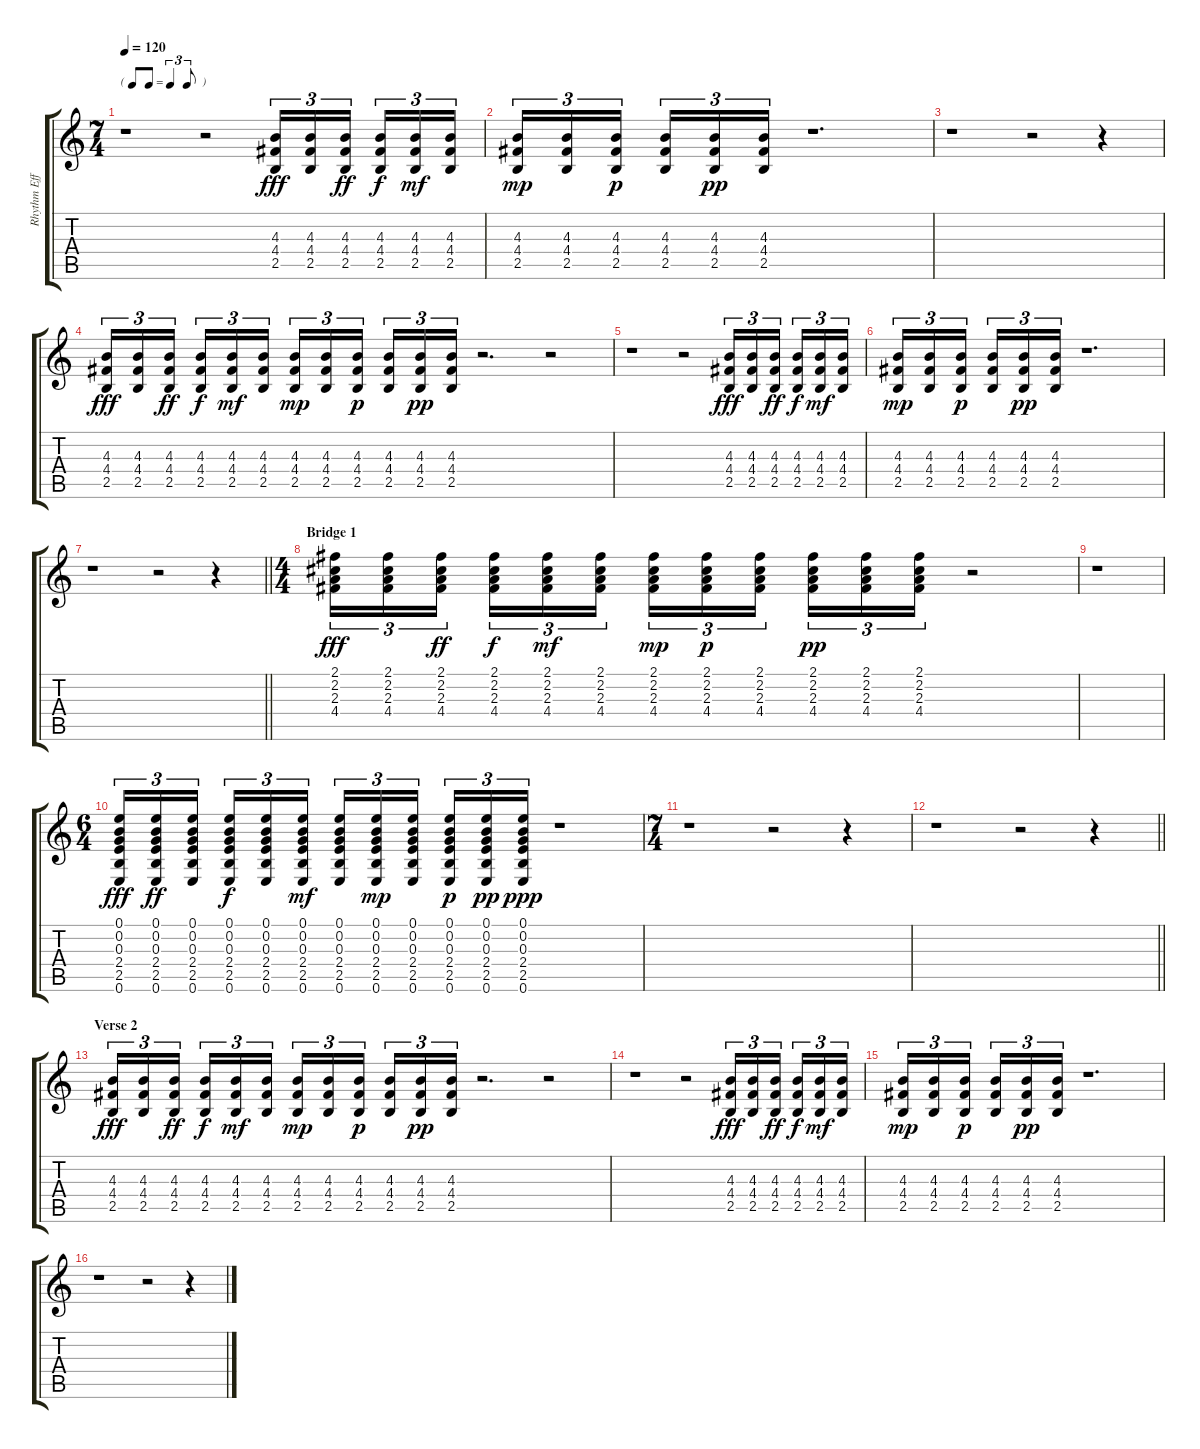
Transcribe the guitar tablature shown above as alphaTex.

\track ("Rhythm Effects (Gilmour)" "Rhythm Eff") {instrument electricguitarclean}
\staff {score tabs}
\tuning (E4 B3 G3 D3 A2 E2) {hide}
\ts (7 4)
\tf triplet8th
\tempo 120
\clef g2
\ks c
r.1{dy pp} r.2 (4.3 4.4 2.5).16{tu (3 2) dy fff} (4.3 4.4 2.5).16{tu (3 2)} (4.3 4.4 2.5).16{tu (3 2) dy ff beam splitsecondary} (4.3 4.4 2.5).16{tu (3 2) dy f} (4.3 4.4 2.5).16{tu (3 2) dy mf} (4.3 4.4 2.5).16{tu (3 2)} |
(4.3 4.4 2.5).16{tu (3 2) dy mp} (4.3 4.4 2.5).16{tu (3 2)} (4.3 4.4 2.5).16{tu (3 2) dy p beam splitsecondary} (4.3 4.4 2.5).16{tu (3 2)} (4.3 4.4 2.5).16{tu (3 2) dy pp} (4.3 4.4 2.5).16{tu (3 2)} r.1{d} |
r.1 r.2 r.4 |
(4.3 4.4 2.5).16{tu (3 2) dy fff} (4.3 4.4 2.5).16{tu (3 2)} (4.3 4.4 2.5).16{tu (3 2) dy ff beam splitsecondary} (4.3 4.4 2.5).16{tu (3 2) dy f} (4.3 4.4 2.5).16{tu (3 2) dy mf} (4.3 4.4 2.5).16{tu (3 2)} (4.3 4.4 2.5).16{tu (3 2) dy mp} (4.3 4.4 2.5).16{tu (3 2)} (4.3 4.4 2.5).16{tu (3 2) dy p beam splitsecondary} (4.3 4.4 2.5).16{tu (3 2)} (4.3 4.4 2.5).16{tu (3 2) dy pp} (4.3 4.4 2.5).16{tu (3 2)} r.2{d} r.2 |
r.1 r.2 (4.3 4.4 2.5).16{tu (3 2) dy fff} (4.3 4.4 2.5).16{tu (3 2)} (4.3 4.4 2.5).16{tu (3 2) dy ff beam splitsecondary} (4.3 4.4 2.5).16{tu (3 2) dy f} (4.3 4.4 2.5).16{tu (3 2) dy mf} (4.3 4.4 2.5).16{tu (3 2)} |
(4.3 4.4 2.5).16{tu (3 2) dy mp} (4.3 4.4 2.5).16{tu (3 2)} (4.3 4.4 2.5).16{tu (3 2) dy p beam splitsecondary} (4.3 4.4 2.5).16{tu (3 2)} (4.3 4.4 2.5).16{tu (3 2) dy pp} (4.3 4.4 2.5).16{tu (3 2)} r.1{d} |
\barLineRight lightlight
r.1 r.2 r.4 |
\ts (4 4)
\section ("" "Bridge 1")
(2.1 2.2 2.3 4.4).16{tu (3 2) dy fff} (2.1 2.2 2.3 4.4).16{tu (3 2)} (2.1 2.2 2.3 4.4).16{tu (3 2) dy ff beam splitsecondary} (2.1 2.2 2.3 4.4).16{tu (3 2) dy f} (2.1 2.2 2.3 4.4).16{tu (3 2) dy mf} (2.1 2.2 2.3 4.4).16{tu (3 2)} (2.1 2.2 2.3 4.4).16{tu (3 2) dy mp} (2.1 2.2 2.3 4.4).16{tu (3 2) dy p} (2.1 2.2 2.3 4.4).16{tu (3 2) beam splitsecondary} (2.1 2.2 2.3 4.4).16{tu (3 2) dy pp} (2.1 2.2 2.3 4.4).16{tu (3 2)} (2.1 2.2 2.3 4.4).16{tu (3 2)} r.2 |
r.1 |
\ts (6 4)
(0.1 0.2 0.3 2.4 2.5 0.6).16{tu (3 2) dy fff} (0.1 0.2 0.3 2.4 2.5 0.6).16{tu (3 2) dy ff} (0.1 0.2 0.3 2.4 2.5 0.6).16{tu (3 2) beam splitsecondary} (0.1 0.2 0.3 2.4 2.5 0.6).16{tu (3 2) dy f} (0.1 0.2 0.3 2.4 2.5 0.6).16{tu (3 2)} (0.1 0.2 0.3 2.4 2.5 0.6).16{tu (3 2) dy mf beam splitsecondary} (0.1 0.2 0.3 2.4 2.5 0.6).16{tu (3 2)} (0.1 0.2 0.3 2.4 2.5 0.6).16{tu (3 2) dy mp} (0.1 0.2 0.3 2.4 2.5 0.6).16{tu (3 2) beam splitsecondary} (0.1 0.2 0.3 2.4 2.5 0.6).16{tu (3 2) dy p} (0.1 0.2 0.3 2.4 2.5 0.6).16{tu (3 2) dy pp} (0.1 0.2 0.3 2.4 2.5 0.6).16{tu (3 2) dy ppp} r.1 |
\ts (7 4)
r.1 r.2 r.4 |
\barLineRight lightlight
r.1 r.2 r.4 |
\section ("" "Verse 2")
(4.3 4.4 2.5).16{tu (3 2) dy fff} (4.3 4.4 2.5).16{tu (3 2)} (4.3 4.4 2.5).16{tu (3 2) dy ff beam splitsecondary} (4.3 4.4 2.5).16{tu (3 2) dy f} (4.3 4.4 2.5).16{tu (3 2) dy mf} (4.3 4.4 2.5).16{tu (3 2)} (4.3 4.4 2.5).16{tu (3 2) dy mp} (4.3 4.4 2.5).16{tu (3 2)} (4.3 4.4 2.5).16{tu (3 2) dy p beam splitsecondary} (4.3 4.4 2.5).16{tu (3 2)} (4.3 4.4 2.5).16{tu (3 2) dy pp} (4.3 4.4 2.5).16{tu (3 2)} r.2{d} r.2 |
r.1 r.2 (4.3 4.4 2.5).16{tu (3 2) dy fff} (4.3 4.4 2.5).16{tu (3 2)} (4.3 4.4 2.5).16{tu (3 2) dy ff beam splitsecondary} (4.3 4.4 2.5).16{tu (3 2) dy f} (4.3 4.4 2.5).16{tu (3 2) dy mf} (4.3 4.4 2.5).16{tu (3 2)} |
(4.3 4.4 2.5).16{tu (3 2) dy mp} (4.3 4.4 2.5).16{tu (3 2)} (4.3 4.4 2.5).16{tu (3 2) dy p beam splitsecondary} (4.3 4.4 2.5).16{tu (3 2)} (4.3 4.4 2.5).16{tu (3 2) dy pp} (4.3 4.4 2.5).16{tu (3 2)} r.1{d} |
r.1 r.2 r.4
